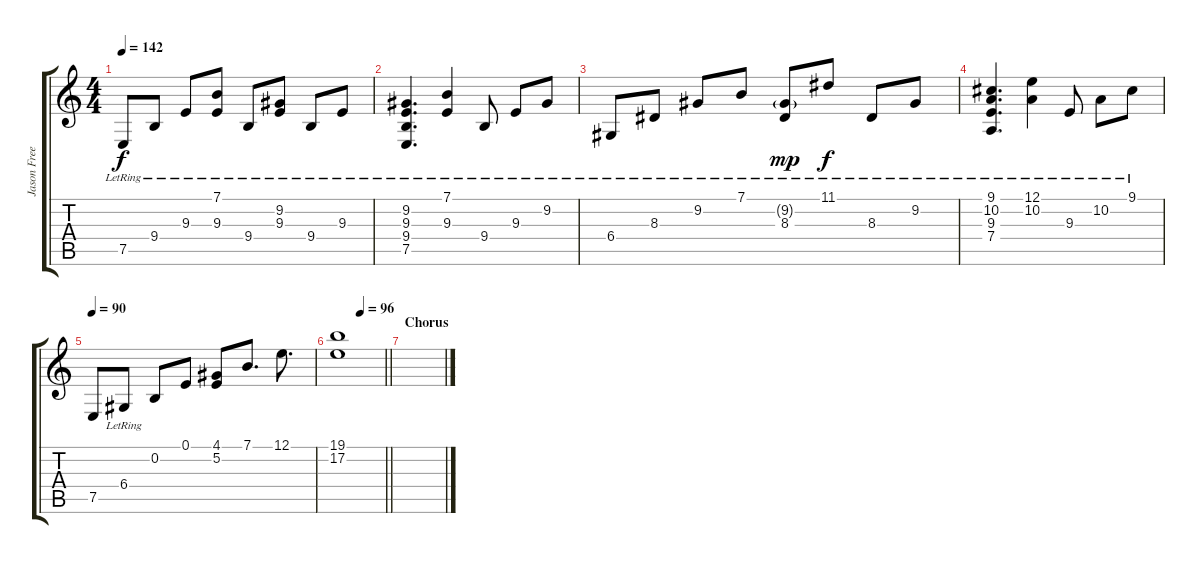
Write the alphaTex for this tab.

\track ("Jason Freeze - Piano" "Jason Free") {instrument honkytonkpiano}
\staff {score tabs}
\tuning (E4 B3 G3 D3 A2 E2) {hide}
\ts (4 4)
\tempo 142
\clef g2
\ks c
7.5{lr}.8{dy f} 9.4{lr}.8 9.3{lr}.8 (7.1{lr} 9.3{lr}).8 9.4{lr}.8 (9.2{lr} 9.3{lr}).8 9.4{lr}.8 9.3{lr}.8 |
(9.2{lr} 9.3{lr} 9.4{lr} 7.5{lr}).4{d} (7.1{lr} 9.3{lr}).4 9.4{lr}.8 9.3{lr}.8 9.2{lr}.8 |
6.4{lr}.8 8.3{lr}.8 9.2{lr}.8 7.1{lr}.8 (9.2{g lr} 8.3{lr}).8{dy mp} 11.1{lr}.8{dy f} 8.3{lr}.8 9.2{lr}.8 |
(9.1{lr} 10.2{lr} 9.3{lr} 7.4{lr}).4{d} (12.1{lr} 10.2{lr}).4 9.3{lr}.8 10.2{lr}.8 9.1{lr}.8 |
\tempo 90
7.5.8 6.4{lr}.8 0.2.8 0.1.8 (4.1 5.2).8 7.1.8{d} 12.1.8{d} |
\tempo (96 0.5)
\barLineRight lightlight
(19.1 17.2).1 |
\section ("" "Chorus")
